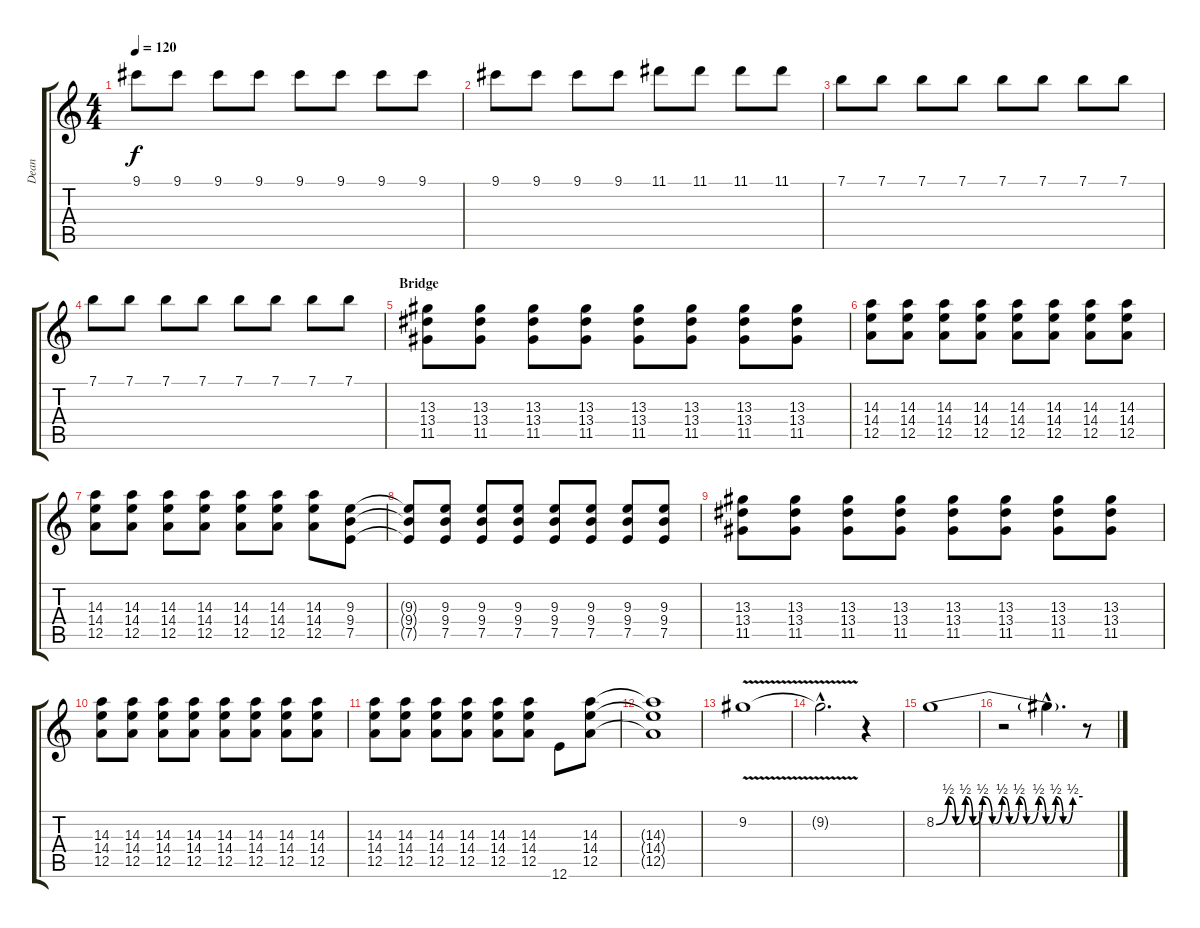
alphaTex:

\track ("Dean" "Dean") {instrument overdrivenguitar}
\staff {score tabs}
\tuning (E4 B3 G3 D3 A2 E2) {hide}
\ts (4 4)
\tempo 120
\clef g2
\ks c
9.1.8{dy f} 9.1.8 9.1.8 9.1.8 9.1.8 9.1.8 9.1.8 9.1.8 |
9.1.8 9.1.8 9.1.8 9.1.8 11.1.8 11.1.8 11.1.8 11.1.8 |
7.1.8 7.1.8 7.1.8 7.1.8 7.1.8 7.1.8 7.1.8 7.1.8 |
7.1.8 7.1.8 7.1.8 7.1.8 7.1.8 7.1.8 7.1.8 7.1.8 |
\section ("" "Bridge")
(13.3 13.4 11.5).8 (13.3 13.4 11.5).8 (13.3 13.4 11.5).8 (13.3 13.4 11.5).8 (13.3 13.4 11.5).8 (13.3 13.4 11.5).8 (13.3 13.4 11.5).8 (13.3 13.4 11.5).8 |
(14.3 14.4 12.5).8 (14.3 14.4 12.5).8 (14.3 14.4 12.5).8 (14.3 14.4 12.5).8 (14.3 14.4 12.5).8 (14.3 14.4 12.5).8 (14.3 14.4 12.5).8 (14.3 14.4 12.5).8 |
(14.3 14.4 12.5).8 (14.3 14.4 12.5).8 (14.3 14.4 12.5).8 (14.3 14.4 12.5).8 (14.3 14.4 12.5).8 (14.3 14.4 12.5).8 (14.3 14.4 12.5).8 (9.3 9.4 7.5).8 |
(9.3{t} 9.4{t} 7.5{t}).8 (9.3 9.4 7.5).8 (9.3 9.4 7.5).8 (9.3 9.4 7.5).8 (9.3 9.4 7.5).8 (9.3 9.4 7.5).8 (9.3 9.4 7.5).8 (9.3 9.4 7.5).8 |
(13.3 13.4 11.5).8 (13.3 13.4 11.5).8 (13.3 13.4 11.5).8 (13.3 13.4 11.5).8 (13.3 13.4 11.5).8 (13.3 13.4 11.5).8 (13.3 13.4 11.5).8 (13.3 13.4 11.5).8 |
(14.3 14.4 12.5).8 (14.3 14.4 12.5).8 (14.3 14.4 12.5).8 (14.3 14.4 12.5).8 (14.3 14.4 12.5).8 (14.3 14.4 12.5).8 (14.3 14.4 12.5).8 (14.3 14.4 12.5).8 |
(14.3 14.4 12.5).8 (14.3 14.4 12.5).8 (14.3 14.4 12.5).8 (14.3 14.4 12.5).8 (14.3 14.4 12.5).8 (14.3 14.4 12.5).8 12.6.8 (14.3 14.4 12.5).8 |
(14.3{t} 14.4{t} 12.5{t}).1 |
9.2{v}.1{volume 7} |
9.2{hac t}.2{d} r.4{volume 15} |
8.2{be (custom 0 0 5 2 8 0 12 2 15 0 19 2 23 0 27 2 30 0 34 2 37 0 42 2 45 0 49 2 52 0 56 2 60 2)}.1{volume 10} |
r.2 8.2{hac t}.4{d} r.8{volume 15}
